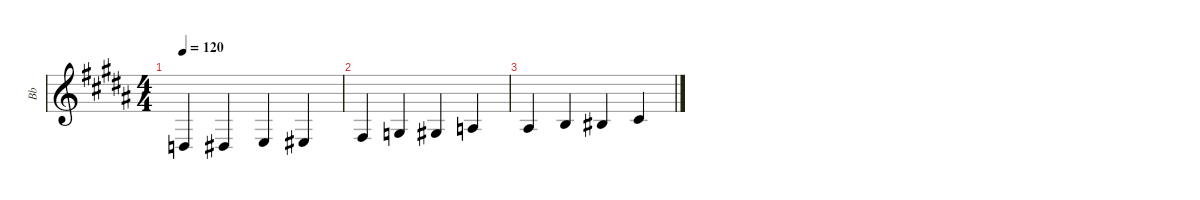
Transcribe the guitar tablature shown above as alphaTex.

\defaultSystemsLayout 4
\hideDynamics
\bracketExtendMode nobrackets
\track ("Bb" "Bb") {instrument acousticguitarsteel}
\staff {score}
\tuning (E4 B3 G3 D3 A2 E2)
\displaytranspose -10
\ts (4 4)
\tempo 120
\clef g2
\ks b
1.2{acc forcenatural}.4{dy mf instrument acousticguitarsteel beam Up} 2.2{acc #}.4{beam Up} 3.2{acc forcenatural}.4{beam Up} 4.2{acc #}.4{beam Up} |
5.2{acc #}.4{beam Up} 1.1{acc forcenatural}.4{beam Up} 2.1{acc #}.4{beam Up} 3.1{acc forcenatural}.4{beam Up} |
4.1{acc #}.4{beam Up} 5.1{acc forcenatural}.4{beam Up} 6.1{acc #}.4{beam Up} 7.1{acc #}.4{beam Up}
